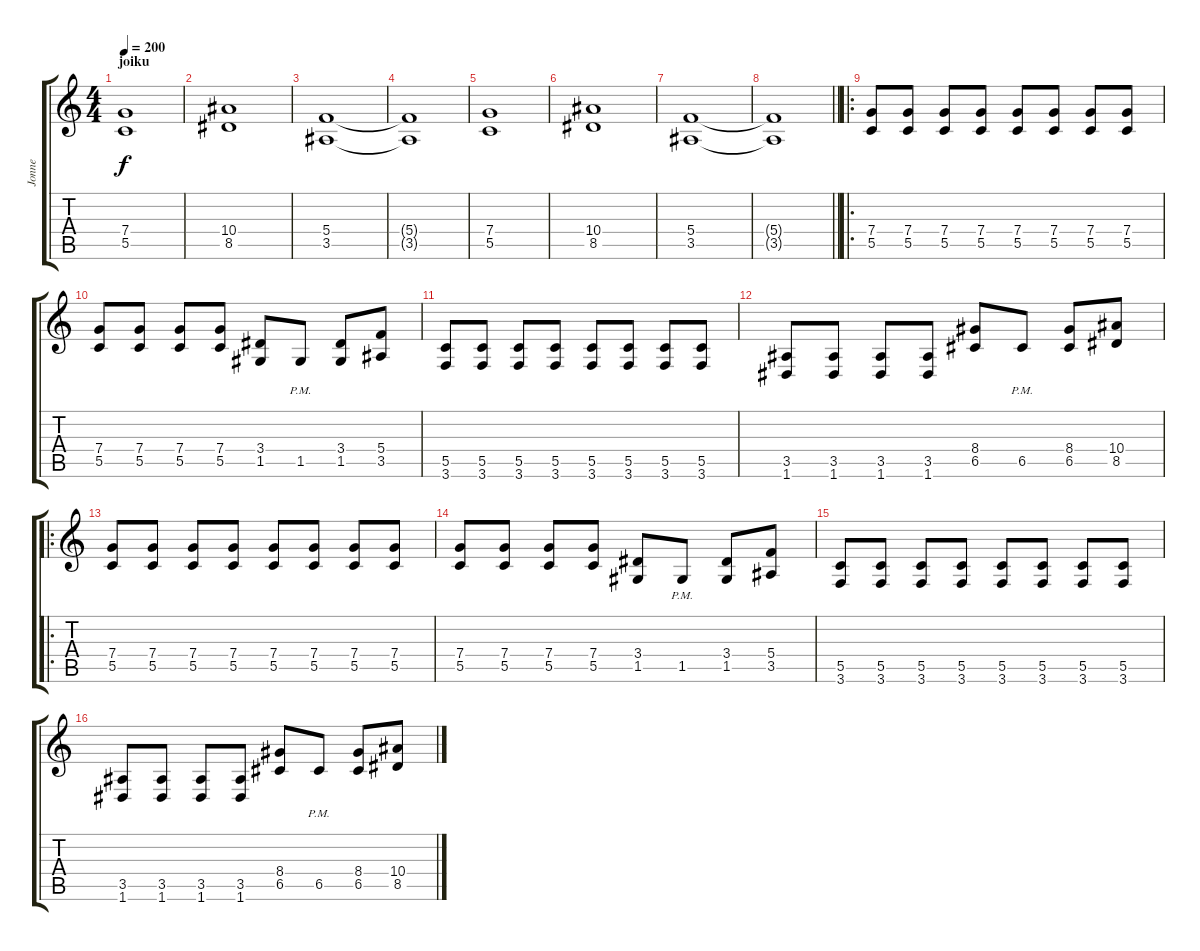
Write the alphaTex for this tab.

\track ("Jonne" "Jonne") {instrument distortionguitar}
\staff {score tabs}
\tuning (D4 A3 F3 C3 G2 D2) {hide}
\ts (4 4)
\section ("" "joiku")
\tempo 200
\clef g2
\ks c
(7.4 5.5).1{dy f} |
(10.4 8.5).1 |
(5.4 3.5).1 |
(5.4{t} 3.5{t}).1 |
(7.4 5.5).1 |
(10.4 8.5).1 |
(5.4 3.5).1 |
\barLineRight lightlight
(5.4{t} 3.5{t}).1 |
\ro
(7.4 5.5).8 (7.4 5.5).8 (7.4 5.5).8 (7.4 5.5).8 (7.4 5.5).8 (7.4 5.5).8 (7.4 5.5).8 (7.4 5.5).8 |
(7.4 5.5).8 (7.4 5.5).8 (7.4 5.5).8 (7.4 5.5).8 (3.4 1.5).8 1.5{pm}.8 (3.4 1.5).8 (5.4 3.5).8 |
(5.5 3.6).8 (5.5 3.6).8 (5.5 3.6).8 (5.5 3.6).8 (5.5 3.6).8 (5.5 3.6).8 (5.5 3.6).8 (5.5 3.6).8 |
(3.5 1.6).8 (3.5 1.6).8 (3.5 1.6).8 (3.5 1.6).8 (8.4 6.5).8 6.5{pm}.8 (8.4 6.5).8 (10.4 8.5).8 |
\ro
(7.4 5.5).8 (7.4 5.5).8 (7.4 5.5).8 (7.4 5.5).8 (7.4 5.5).8 (7.4 5.5).8 (7.4 5.5).8 (7.4 5.5).8 |
(7.4 5.5).8 (7.4 5.5).8 (7.4 5.5).8 (7.4 5.5).8 (3.4 1.5).8 1.5{pm}.8 (3.4 1.5).8 (5.4 3.5).8 |
(5.5 3.6).8 (5.5 3.6).8 (5.5 3.6).8 (5.5 3.6).8 (5.5 3.6).8 (5.5 3.6).8 (5.5 3.6).8 (5.5 3.6).8 |
(3.5 1.6).8 (3.5 1.6).8 (3.5 1.6).8 (3.5 1.6).8 (8.4 6.5).8 6.5{pm}.8 (8.4 6.5).8 (10.4 8.5).8
